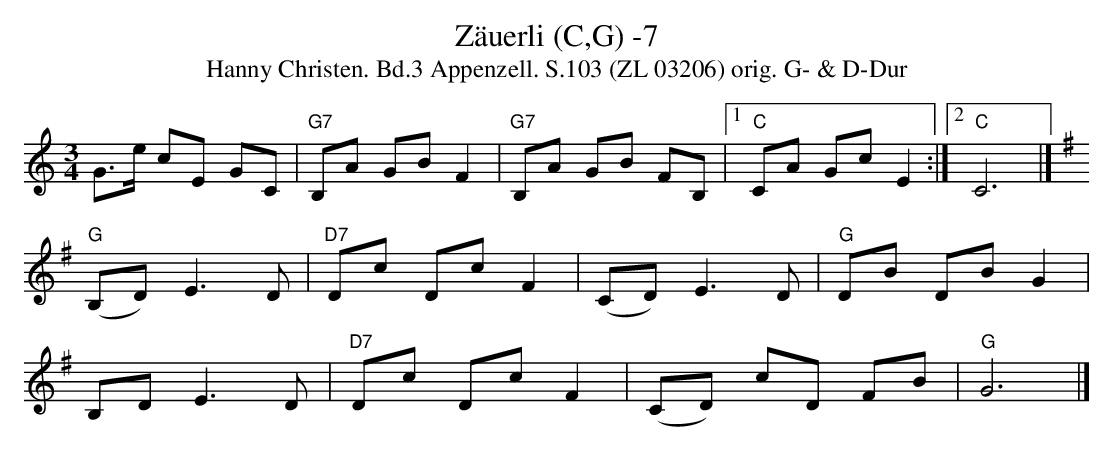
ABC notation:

X:1
T:Zäuerli (C,G) -7
T:Hanny Christen. Bd.3 Appenzell. S.103 (ZL 03206) orig. G- & D-Dur
M:3/4
L:1/8
K:Cmaj
G>e cE GC | "G7"B,A GB F2 | "G7"B,A GB FB, |1 "C"CA Gc E2 :|2 "C"C6 |]
K:Gmaj
"G"(B,D) E3 D | "D7"Dc Dc F2 | (CD) E3 D | "G"DB DB G2 |
B,D E3 D | "D7"Dc Dc F2 | (CD) cD FB | "G"G6 |]
